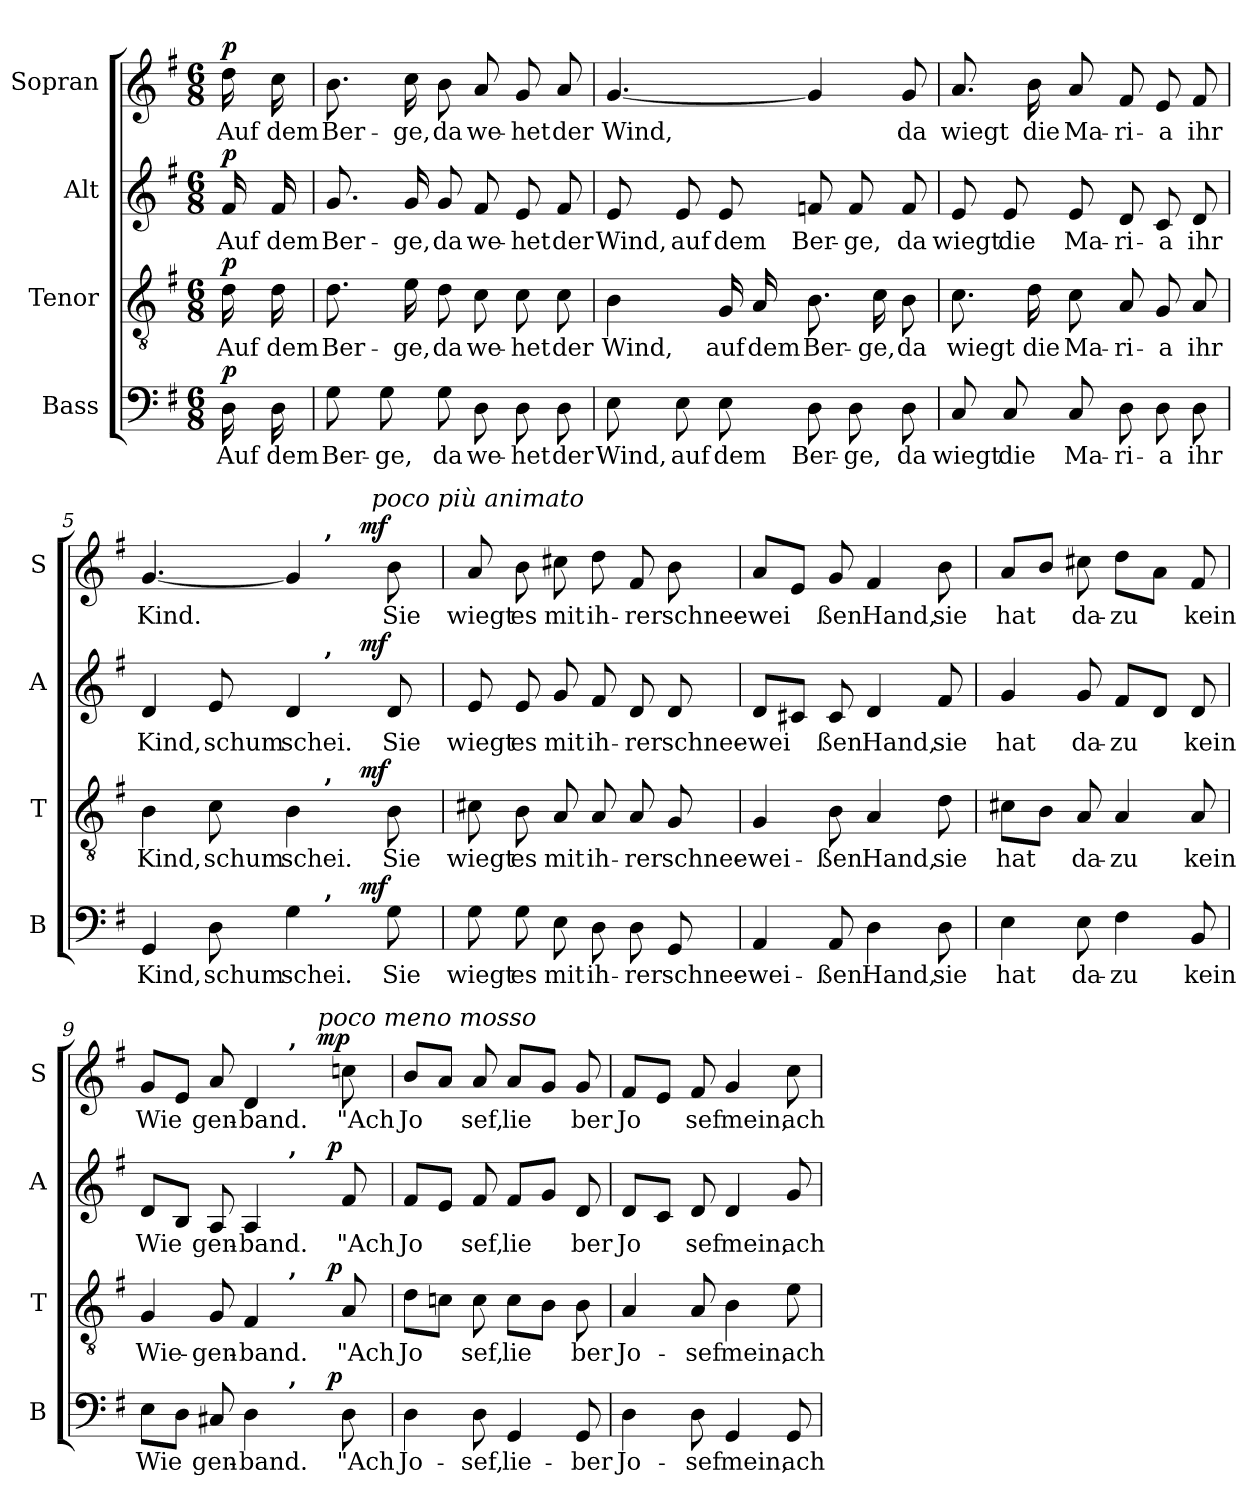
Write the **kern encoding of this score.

**kern	**text	**dynam	**kern	**text	**dynam	**kern	**text	**dynam	**kern	**text	**dynam
*part4	*part4	*part4	*part3	*part3	*part3	*part2	*part2	*part2	*part1	*part1	*part1
*staff4	*staff4	*staff4	*staff3	*staff3	*staff3	*staff2	*staff2	*staff2	*staff1	*staff1	*staff1
*I"Bass	*	*	*I"Tenor	*	*	*I"Alt	*	*	*I"Sopran	*	*
*I'B	*	*	*I'T	*	*	*I'A	*	*	*I'S	*	*
!!LO:PB:g=z
*stria5	*	*	*stria5	*	*	*stria5	*	*	*stria5	*	*
*clefF4	*	*	*clefGv2	*	*	*clefG2	*	*	*clefG2	*	*
*k[f#]	*	*	*k[f#]	*	*	*k[f#]	*	*	*k[f#]	*	*
*G:	*	*	*G:	*	*	*G:	*	*	*G:	*	*
*M6/8	*	*	*M6/8	*	*	*M6/8	*	*	*M6/8	*	*
=1	=1	=1	=1	=1	=1	=1	=1	=1	=1	=1	=1
!	!LO:LY:b:cj	!LO:DY:a	!	!LO:LY:b:cj	!LO:DY:a	!	!LO:LY:b:cj	!LO:DY:a	!	!LO:LY:b:cj	!LO:DY:a
16D\	Auf	p	16d\	Auf	p	16f#/	Auf	p	16dd\	Auf	p
!	!LO:LY:b:cj	!	!	!LO:LY:b:cj	!	!	!LO:LY:b:cj	!	!	!LO:LY:b:cj	!
16D\	dem	.	16d\	dem	.	16f#/	dem	.	16cc\	dem	.
=2	=2	=2	=2	=2	=2	=2	=2	=2	=2	=2	=2
!	!LO:LY:b:cj	!	!	!LO:LY:b:cj	!	!	!LO:LY:b:cj	!	!	!LO:LY:b:cj	!
8G\	Ber-	.	8.d\	Ber-	.	8.g/	Ber-	.	8.b\	Ber-	.
!	!LO:LY:b:cj	!	!	!	!	!	!	!	!	!	!
8G\	-ge,	.	.	.	.	.	.	.	.	.	.
!	!	!	!	!LO:LY:b:cj	!	!	!LO:LY:b:cj	!	!	!LO:LY:b:cj	!
.	.	.	16e\	-ge,	.	16g/	-ge,	.	16cc\	-ge,	.
!	!LO:LY:b:cj	!	!	!LO:LY:b:cj	!	!	!LO:LY:b:cj	!	!	!LO:LY:b:cj	!
8G\	da	.	8d\	da	.	8g/	da	.	8b\	da	.
!	!LO:LY:b:cj	!	!	!LO:LY:b:cj	!	!	!LO:LY:b:cj	!	!	!LO:LY:b:cj	!
8D\	we-	.	8c\	we-	.	8f#/	we-	.	8a/	we-	.
!	!LO:LY:b:cj	!	!	!LO:LY:b:cj	!	!	!LO:LY:b:cj	!	!	!LO:LY:b:cj	!
8D\	-het	.	8c\	-het	.	8e/	-het	.	8g/	-het	.
!	!LO:LY:b:cj	!	!	!LO:LY:b:cj	!	!	!LO:LY:b:cj	!	!	!LO:LY:b:cj	!
8D\	der	.	8c\	der	.	8f#/	der	.	8a/	der	.
=3	=3	=3	=3	=3	=3	=3	=3	=3	=3	=3	=3
!	!LO:LY:b:cj	!	!	!LO:LY:b:cj	!	!	!LO:LY:b:cj	!	!	!LO:LY:b:cj	!
8E\	Wind,	.	4B\	Wind,	.	8e/	Wind,	.	[<4.g/	Wind,	.
!	!LO:LY:b:cj	!	!	!	!	!	!LO:LY:b:cj	!	!	!	!
8E\	auf	.	.	.	.	8e/	auf	.	.	.	.
!	!LO:LY:b:cj	!	!	!LO:LY:b:cj	!	!	!LO:LY:b:cj	!	!	!	!
8E\	dem	.	16G/	auf	.	8e/	dem	.	.	.	.
!	!	!	!	!LO:LY:b:cj	!	!	!	!	!	!	!
.	.	.	16A/	dem	.	.	.	.	.	.	.
!	!LO:LY:b:cj	!	!	!LO:LY:b:cj	!	!	!LO:LY:b:cj	!	!	!LO:LY:b:cj	!
8D\	Ber-	.	8.B\	Ber-	.	8fn/	Ber-	.	4g/]	.	.
!	!LO:LY:b:cj	!	!	!	!	!	!LO:LY:b:cj	!	!	!	!
8D\	-ge,	.	.	.	.	8f/	-ge,	.	.	.	.
!	!	!	!	!LO:LY:b:cj	!	!	!	!	!	!	!
.	.	.	16c\	-ge,	.	.	.	.	.	.	.
!	!LO:LY:b:cj	!	!	!LO:LY:b:cj	!	!	!LO:LY:b:cj	!	!	!LO:LY:b:cj	!
8D\	da	.	8B\	da	.	8f/	da	.	8g/	da	.
=4	=4	=4	=4	=4	=4	=4	=4	=4	=4	=4	=4
!	!LO:LY:b:cj	!	!	!LO:LY:b:cj	!	!	!LO:LY:b:cj	!	!	!LO:LY:b:cj	!
8C/	wiegt	.	8.c\	wiegt	.	8e/	wiegt	.	8.a/	wiegt	.
!	!LO:LY:b:cj	!	!	!	!	!	!LO:LY:b:cj	!	!	!	!
8C/	die	.	.	.	.	8e/	die	.	.	.	.
!	!	!	!	!LO:LY:b:cj	!	!	!	!	!	!LO:LY:b:cj	!
.	.	.	16d\	die	.	.	.	.	16b\	die	.
!	!LO:LY:b:cj	!	!	!LO:LY:b:cj	!	!	!LO:LY:b:cj	!	!	!LO:LY:b:cj	!
8C/	Ma-	.	8c\	Ma-	.	8e/	Ma-	.	8a/	Ma-	.
!	!LO:LY:b:cj	!	!	!LO:LY:b:cj	!	!	!LO:LY:b:cj	!	!	!LO:LY:b:cj	!
8D\	-ri-	.	8A/	-ri-	.	8d/	-ri-	.	8f#/	-ri-	.
!	!LO:LY:b:cj	!	!	!LO:LY:b:cj	!	!	!LO:LY:b:cj	!	!	!LO:LY:b:cj	!
8D\	-a	.	8G/	-a	.	8c/	-a	.	8e/	-a	.
!	!LO:LY:b:cj	!	!	!LO:LY:b:cj	!	!	!LO:LY:b:cj	!	!	!LO:LY:b:cj	!
8D\	ihr	.	8A/	ihr	.	8d/	ihr	.	8f#/	ihr	.
!!LO:LB:g=z
=5	=5	=5	=5	=5	=5	=5	=5	=5	=5	=5	=5
!	!LO:LY:b:cj	!	!	!LO:LY:b:cj	!	!	!LO:LY:b:cj	!	!	!LO:LY:b:cj	!
*^	*	*	*^	*	*	*^	*	*	*^	*	*
*	*	*	*	*	*	*	*	*	*	*	*	*	*^	*	*
4GG/	2ryy	Kind,	.	4B\	2ryy	Kind,	.	4d/	2ryy	Kind,	.	[<4.g/	2ryy	2ryy	Kind.	.
!	!	!LO:LY:b:cj	!	!	!	!LO:LY:b:cj	!	!	!	!LO:LY:b:cj	!	!	!	!	!	!
8D\	.	schum	.	8c\	.	schum	.	8e/	.	schum	.	.	.	.	.	.
!	!	!LO:LY:b:cj	!	!	!	!LO:LY:b:cj	!	!	!	!LO:LY:b:cj	!	!	!	!	!LO:LY:b:cj	!
4G\	.	schei.	.	4B\	.	schei.	.	4d/	.	schei.	.	4g/]	.	.	.	.
!	!	!	!	!	!	!	!	!	!	!	!	!	!LO:TX:a:B:t=,	!	!	!
!	!	!	!	!	!	!	!	!	!LO:TX:a:B:t=,	!	!	!	!	!	!	!
!	!	!	!	!	!LO:TX:a:B:t=,	!	!	!	!	!	!	!	!	!	!	!
!	!LO:TX:a:B:t=,	!	!	!	!	!	!	!	!	!	!	!	!	!	!	!
.	16ryy	.	.	.	16ryy	.	.	.	16ryy	.	.	.	16ryy	16.ryy	.	.
.	64ryy	.	.	.	64ryy	.	.	.	64ryy	.	.	.	64ryy	.	.	.
!	!	!	!LO:DY:a	!	!	!	!LO:DY:a	!	!	!	!LO:DY:a	!	!	!	!	!LO:DY:a
.	8ryy	.	mf	.	8ryy	.	mf	.	8ryy	.	mf	.	8ryy	.	.	mf
!	!	!	!	!	!	!	!	!	!	!	!	!	!	!LO:TX:a:i:t=poco più animato	!	!
.	.	.	.	.	.	.	.	.	.	.	.	.	.	8ryy	.	.
!	!	!LO:LY:b:cj	!	!	!	!LO:LY:b:cj	!	!	!	!LO:LY:b:cj	!	!	!	!	!LO:LY:b:cj	!
8G\	.	Sie	.	8B\	.	Sie	.	8d/	.	Sie	.	8b\	.	.	Sie	.
.	32.ryy	.	.	.	32.ryy	.	.	.	32.ryy	.	.	.	32.ryy	.	.	.
.	.	.	.	.	.	.	.	.	.	.	.	.	.	32ryy	.	.
=6	=6	=6	=6	=6	=6	=6	=6	=6	=6	=6	=6	=6	=6	=6	=6	=6
!	!	!LO:LY:b:cj	!	!	!	!LO:LY:b:cj	!	!	!	!LO:LY:b:cj	!	!	!	!	!LO:LY:b:cj	!
*v	*v	*	*	*	*	*	*	*v	*v	*	*	*v	*v	*v	*	*
*	*	*	*v	*v	*	*	*	*	*	*	*	*
8G\	wiegt	.	8c#X\	wiegt	.	8e/	wiegt	.	8a/	wiegt	.
!	!LO:LY:b:cj	!	!	!LO:LY:b:cj	!	!	!LO:LY:b:cj	!	!	!LO:LY:b:cj	!
8G\	es	.	8B\	es	.	8e/	es	.	8b\	es	.
!	!LO:LY:b:cj	!	!	!LO:LY:b:cj	!	!	!LO:LY:b:cj	!	!	!LO:LY:b:cj	!
8E\	mit	.	8A/	mit	.	8g/	mit	.	8cc#X\	mit	.
!	!LO:LY:b:cj	!	!	!LO:LY:b:cj	!	!	!LO:LY:b:cj	!	!	!LO:LY:b:cj	!
8D\	ih-	.	8A/	ih-	.	8f#/	ih-	.	8dd\	ih-	.
!	!LO:LY:b:cj	!	!	!LO:LY:b:cj	!	!	!LO:LY:b:cj	!	!	!LO:LY:b:cj	!
8D\	-rer	.	8A/	-rer	.	8d/	-rer	.	8f#/	-rer	.
!	!LO:LY:b:cj	!	!	!LO:LY:b:cj	!	!	!LO:LY:b:cj	!	!	!LO:LY:b:cj	!
8GG/	schnee-	.	8G/	schnee-	.	8d/	schnee-	.	8b\	schnee-	.
=7	=7	=7	=7	=7	=7	=7	=7	=7	=7	=7	=7
!	!LO:LY:b:cj	!	!	!LO:LY:b:cj	!	!	!LO:LY:b:cj	!	!	!LO:LY:b:cj	!
4AA/	-wei-	.	4G/	-wei-	.	8d/L	-wei-	.	8a/L	-wei-	.
!	!	!	!	!	!	!	!LO:LY:b:cj	!	!	!LO:LY:b:cj	!
.	.	.	.	.	.	8c#X/J	--	.	8e/J	--	.
!	!LO:LY:b:cj	!	!	!LO:LY:b:cj	!	!	!LO:LY:b:cj	!	!	!LO:LY:b:cj	!
8AA/	-ßen	.	8B\	-ßen	.	8c#/	-ßen	.	8g/	-ßen	.
!	!LO:LY:b:cj	!	!	!LO:LY:b:cj	!	!	!LO:LY:b:cj	!	!	!LO:LY:b:cj	!
4D\	Hand,	.	4A/	Hand,	.	4d/	Hand,	.	4f#/	Hand,	.
!	!LO:LY:b:cj	!	!	!LO:LY:b:cj	!	!	!LO:LY:b:cj	!	!	!LO:LY:b:cj	!
8D\	sie	.	8d\	sie	.	8f#/	sie	.	8b\	sie	.
=8	=8	=8	=8	=8	=8	=8	=8	=8	=8	=8	=8
!	!LO:LY:b:cj	!	!	!LO:LY:b:cj	!	!	!LO:LY:b:cj	!	!	!LO:LY:b:cj	!
4E\	hat	.	8c#X\L	hat	.	4g/	hat	.	8a/L	hat	.
!	!	!	!	!LO:LY:b:cj	!	!	!	!	!	!LO:LY:b:cj	!
.	.	.	8B\J	.	.	.	.	.	8b/J	.	.
!	!LO:LY:b:cj	!	!	!LO:LY:b:cj	!	!	!LO:LY:b:cj	!	!	!LO:LY:b:cj	!
8E\	da-	.	8A/	da-	.	8g/	da-	.	8cc#X\	da-	.
!	!LO:LY:b:cj	!	!	!LO:LY:b:cj	!	!	!LO:LY:b:cj	!	!	!LO:LY:b:cj	!
4F#\	-zu	.	4A/	-zu	.	8f#/L	-zu	.	8dd\L	-zu	.
!	!	!	!	!	!	!	!LO:LY:b:cj	!	!	!LO:LY:b:cj	!
.	.	.	.	.	.	8d/J	.	.	8a\J	.	.
!	!LO:LY:b:cj	!	!	!LO:LY:b:cj	!	!	!LO:LY:b:cj	!	!	!LO:LY:b:cj	!
8BB/	kein	.	8A/	kein	.	8d/	kein	.	8f#/	kein	.
!!LO:PB:g=z
=9	=9	=9	=9	=9	=9	=9	=9	=9	=9	=9	=9
!	!LO:LY:b:cj	!	!	!LO:LY:b:cj	!	!	!LO:LY:b:cj	!	!	!LO:LY:b:cj	!
*^	*	*	*^	*	*	*^	*	*	*^	*	*
*	*^	*	*	*	*^	*	*	*	*^	*	*	*	*^	*	*
8E\L	2ryy	2ryy	Wie-	.	4G/	2ryy	2ryy	Wie-	.	8d/L	2ryy	2ryy	Wie-	.	8g/L	2ryy	2ryy	Wie-	.
!	!	!	!LO:LY:b:cj	!	!	!	!	!	!	!	!	!	!LO:LY:b:cj	!	!	!	!	!LO:LY:b:cj	!
8D\J	.	.	--	.	.	.	.	.	.	8B/J	.	.	--	.	8e/J	.	.	--	.
!	!	!	!LO:LY:b:cj	!	!	!	!	!LO:LY:b:cj	!	!	!	!	!LO:LY:b:cj	!	!	!	!	!LO:LY:b:cj	!
8C#X/	.	.	-gen-	.	8G/	.	.	-gen-	.	8A/	.	.	-gen-	.	8a/	.	.	-gen-	.
!	!	!	!LO:LY:b:cj	!	!	!	!	!LO:LY:b:cj	!	!	!	!	!LO:LY:b:cj	!	!	!	!	!LO:LY:b:cj	!
4D\	.	.	-band.	.	4F#/	.	.	-band.	.	4A/	.	.	-band.	.	4d/	.	.	-band.	.
.	16.ryy	64ryy	.	.	.	16.ryy	64ryy	.	.	.	16.ryy	64ryy	.	.	.	16ryy	64ryy	.	.
!	!	!	!	!	!	!	!	!	!	!	!	!	!	!	!	!	!LO:TX:a:B:t=,	!	!
!	!	!	!	!	!	!	!	!	!	!	!	!LO:TX:a:B:t=,	!	!	!	!	!	!	!
!	!	!	!	!	!	!	!LO:TX:a:B:t=,	!	!	!	!	!	!	!	!	!	!	!	!
!	!	!LO:TX:a:B:t=,	!	!	!	!	!	!	!	!	!	!	!	!	!	!	!	!	!
.	.	8...ryy	.	.	.	.	8...ryy	.	.	.	.	8...ryy	.	.	.	.	8...ryy	.	.
.	.	.	.	.	.	.	.	.	.	.	.	.	.	.	.	64ryy	.	.	.
!	!	!	!	!	!	!	!	!	!	!	!	!	!	!	!	!LO:TX:a:i:t=poco meno mosso	!	!	!
!	!	!	!	!	!	!	!	!	!	!	!	!	!	!	!	!	!	!	!LO:DY:a
.	.	.	.	.	.	.	.	.	.	.	.	.	.	.	.	8ryy	.	.	mp
!	!	!	!	!LO:DY:a	!	!	!	!	!LO:DY:a	!	!	!	!	!LO:DY:a	!	!	!	!	!
.	8ryy	.	.	p	.	8ryy	.	.	p	.	8ryy	.	.	p	.	.	.	.	.
!	!	!	!LO:LY:b:cj	!	!	!	!	!LO:LY:b:cj	!	!	!	!	!LO:LY:b:cj	!	!	!	!	!LO:LY:b:cj	!
8D\	.	.	"Ach	.	8A/	.	.	"Ach	.	8f#/	.	.	"Ach	.	8ccn\	.	.	"Ach	.
.	.	.	.	.	.	.	.	.	.	.	.	.	.	.	.	32.ryy	.	.	.
.	32ryy	.	.	.	.	32ryy	.	.	.	.	32ryy	.	.	.	.	.	.	.	.
=10	=10	=10	=10	=10	=10	=10	=10	=10	=10	=10	=10	=10	=10	=10	=10	=10	=10	=10	=10
!	!	!	!LO:LY:b:cj	!	!	!	!	!LO:LY:b:cj	!	!	!	!	!LO:LY:b:cj	!	!	!	!	!LO:LY:b:cj	!
*v	*v	*v	*	*	*	*	*	*	*	*v	*v	*v	*	*	*v	*v	*v	*	*
*	*	*	*v	*v	*v	*	*	*	*	*	*	*	*
4D\	Jo-	.	8d\L	Jo-	.	8f#/L	Jo-	.	8b/L	Jo-	.
!	!	!	!	!LO:LY:b:cj	!	!	!LO:LY:b:cj	!	!	!LO:LY:b:cj	!
.	.	.	8cn\J	--	.	8e/J	--	.	8a/J	--	.
!	!LO:LY:b:cj	!	!	!LO:LY:b:cj	!	!	!LO:LY:b:cj	!	!	!LO:LY:b:cj	!
8D\	-sef,	.	8c\	-sef,	.	8f#/	-sef,	.	8a/	-sef,	.
!	!LO:LY:b:cj	!	!	!LO:LY:b:cj	!	!	!LO:LY:b:cj	!	!	!LO:LY:b:cj	!
4GG/	lie-	.	8c\L	lie-	.	8f#/L	lie-	.	8a/L	lie-	.
!	!	!	!	!LO:LY:b:cj	!	!	!LO:LY:b:cj	!	!	!LO:LY:b:cj	!
.	.	.	8B\J	--	.	8g/J	--	.	8g/J	--	.
!	!LO:LY:b:cj	!	!	!LO:LY:b:cj	!	!	!LO:LY:b:cj	!	!	!LO:LY:b:cj	!
8GG/	-ber	.	8B\	-ber	.	8d/	-ber	.	8g/	-ber	.
=11	=11	=11	=11	=11	=11	=11	=11	=11	=11	=11	=11
!	!LO:LY:b:cj	!	!	!LO:LY:b:cj	!	!	!LO:LY:b:cj	!	!	!LO:LY:b:cj	!
4D\	Jo-	.	4A/	Jo-	.	8d/L	Jo-	.	8f#/L	Jo-	.
!	!	!	!	!	!	!	!LO:LY:b:cj	!	!	!LO:LY:b:cj	!
.	.	.	.	.	.	8c/J	--	.	8e/J	--	.
!	!LO:LY:b:cj	!	!	!LO:LY:b:cj	!	!	!LO:LY:b:cj	!	!	!LO:LY:b:cj	!
8D\	-sef	.	8A/	-sef	.	8d/	-sef	.	8f#/	-sef	.
!	!LO:LY:b:cj	!	!	!LO:LY:b:cj	!	!	!LO:LY:b:cj	!	!	!LO:LY:b:cj	!
4GG/	mein,	.	4B\	mein,	.	4d/	mein,	.	4g/	mein,	.
!	!LO:LY:b:cj	!	!	!LO:LY:b:cj	!	!	!LO:LY:b:cj	!	!	!LO:LY:b:cj	!
8GG/	ach	.	8e\	ach	.	8g/	ach	.	8cc\	ach	.
=	=	=	=	=	=	=	=	=	=	=	=
*-	*-	*-	*-	*-	*-	*-	*-	*-	*-	*-	*-
